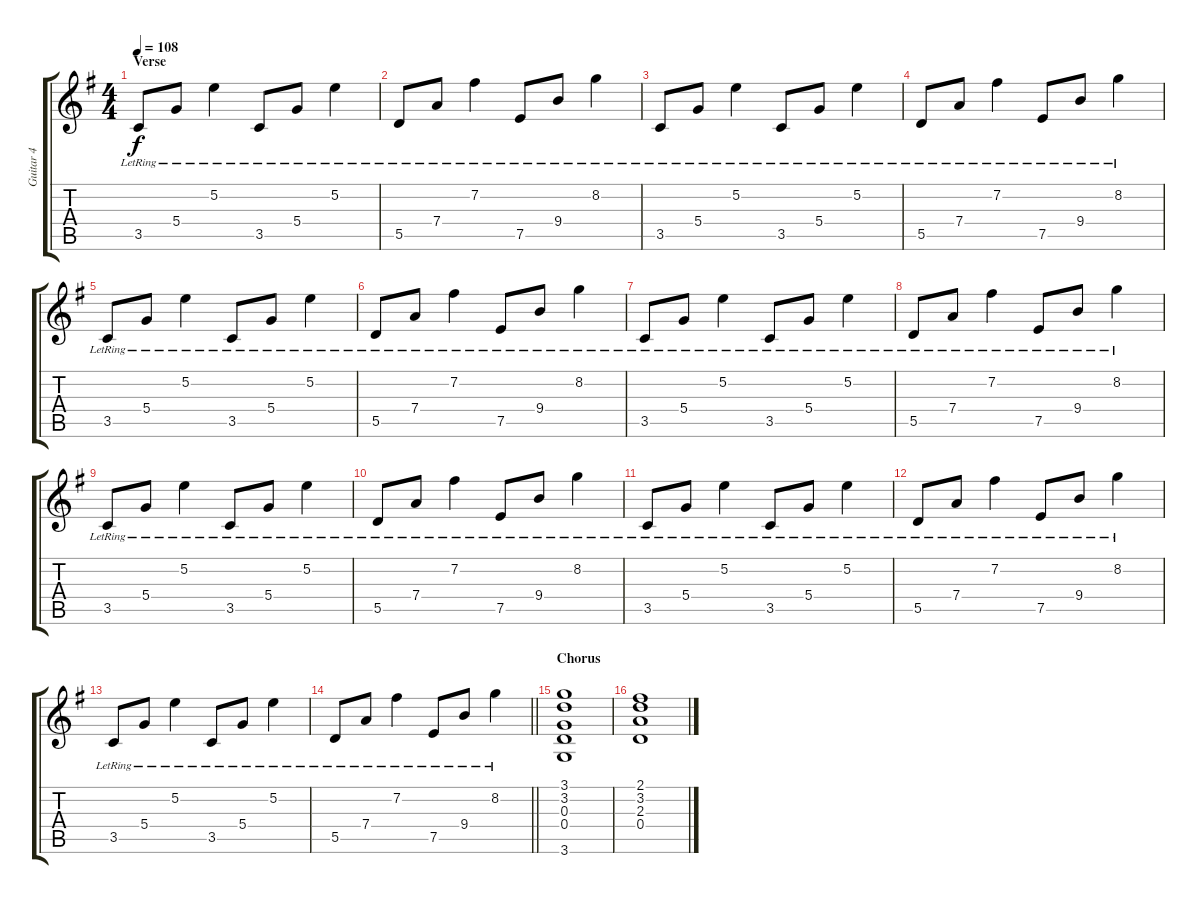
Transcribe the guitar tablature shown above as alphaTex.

\track ("Guitar 4" "Guitar 4") {instrument electricguitarclean}
\staff {score tabs}
\tuning (E4 B3 G3 D3 A2 E2) {hide}
\ts (4 4)
\section ("" "Verse")
\tempo 108
\clef g2
\ks g
3.5{lr}.8{dy f} 5.4{lr}.8 5.2{lr}.4 3.5{lr}.8 5.4{lr}.8 5.2{lr}.4 |
5.5{lr}.8 7.4{lr}.8 7.2{lr}.4 7.5{lr}.8 9.4{lr}.8 8.2{lr}.4 |
3.5{lr}.8 5.4{lr}.8 5.2{lr}.4 3.5{lr}.8 5.4{lr}.8 5.2{lr}.4 |
5.5{lr}.8 7.4{lr}.8 7.2{lr}.4 7.5{lr}.8 9.4{lr}.8 8.2{lr}.4 |
3.5{lr}.8 5.4{lr}.8 5.2{lr}.4 3.5{lr}.8 5.4{lr}.8 5.2{lr}.4 |
5.5{lr}.8 7.4{lr}.8 7.2{lr}.4 7.5{lr}.8 9.4{lr}.8 8.2{lr}.4 |
3.5{lr}.8 5.4{lr}.8 5.2{lr}.4 3.5{lr}.8 5.4{lr}.8 5.2{lr}.4 |
5.5{lr}.8 7.4{lr}.8 7.2{lr}.4 7.5{lr}.8 9.4{lr}.8 8.2{lr}.4 |
3.5{lr}.8 5.4{lr}.8 5.2{lr}.4 3.5{lr}.8 5.4{lr}.8 5.2{lr}.4 |
5.5{lr}.8 7.4{lr}.8 7.2{lr}.4 7.5{lr}.8 9.4{lr}.8 8.2{lr}.4 |
3.5{lr}.8 5.4{lr}.8 5.2{lr}.4 3.5{lr}.8 5.4{lr}.8 5.2{lr}.4 |
5.5{lr}.8 7.4{lr}.8 7.2{lr}.4 7.5{lr}.8 9.4{lr}.8 8.2{lr}.4 |
3.5{lr}.8 5.4{lr}.8 5.2{lr}.4 3.5{lr}.8 5.4{lr}.8 5.2{lr}.4 |
\barLineRight lightlight
5.5{lr}.8 7.4{lr}.8 7.2{lr}.4 7.5{lr}.8 9.4{lr}.8 8.2{lr}.4 |
\section ("" "Chorus")
(3.1 3.2 0.3 0.4 3.6).1 |
(2.1 3.2 2.3 0.4).1
